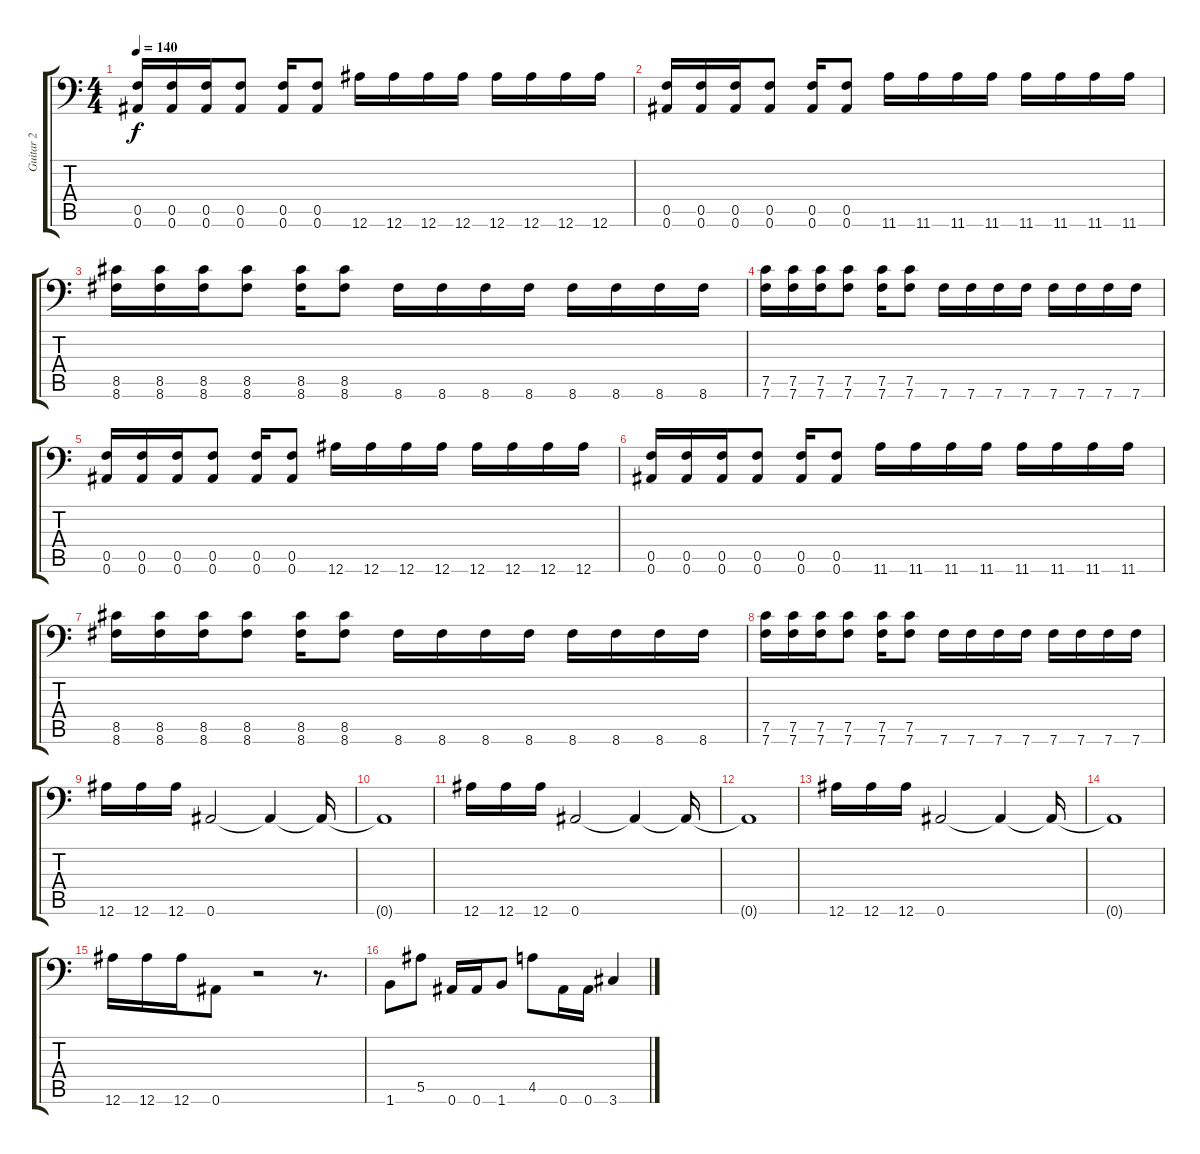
\track ("Guitar 2" "Guitar 2") {instrument distortionguitar}
\staff {score tabs}
\tuning (C4 G3 Eb3 Bb2 F2 Bb1) {hide}
\ts (4 4)
\tempo 140
\clef f4
\ks c
(0.5 0.6).16{dy f} (0.5 0.6).16 (0.5 0.6).16 (0.5 0.6).8 (0.5 0.6).16 (0.5 0.6).8 12.6.16 12.6.16 12.6.16 12.6.16 12.6.16 12.6.16 12.6.16 12.6.16 |
(0.5 0.6).16 (0.5 0.6).16 (0.5 0.6).16 (0.5 0.6).8 (0.5 0.6).16 (0.5 0.6).8 11.6.16 11.6.16 11.6.16 11.6.16 11.6.16 11.6.16 11.6.16 11.6.16 |
(8.5 8.6).16 (8.5 8.6).16 (8.5 8.6).16 (8.5 8.6).8 (8.5 8.6).16 (8.5 8.6).8 8.6.16 8.6.16 8.6.16 8.6.16 8.6.16 8.6.16 8.6.16 8.6.16 |
(7.5 7.6).16 (7.5 7.6).16 (7.5 7.6).16 (7.5 7.6).8 (7.5 7.6).16 (7.5 7.6).8 7.6.16 7.6.16 7.6.16 7.6.16 7.6.16 7.6.16 7.6.16 7.6.16 |
(0.5 0.6).16 (0.5 0.6).16 (0.5 0.6).16 (0.5 0.6).8 (0.5 0.6).16 (0.5 0.6).8 12.6.16 12.6.16 12.6.16 12.6.16 12.6.16 12.6.16 12.6.16 12.6.16 |
(0.5 0.6).16 (0.5 0.6).16 (0.5 0.6).16 (0.5 0.6).8 (0.5 0.6).16 (0.5 0.6).8 11.6.16 11.6.16 11.6.16 11.6.16 11.6.16 11.6.16 11.6.16 11.6.16 |
(8.5 8.6).16 (8.5 8.6).16 (8.5 8.6).16 (8.5 8.6).8 (8.5 8.6).16 (8.5 8.6).8 8.6.16 8.6.16 8.6.16 8.6.16 8.6.16 8.6.16 8.6.16 8.6.16 |
(7.5 7.6).16 (7.5 7.6).16 (7.5 7.6).16 (7.5 7.6).8 (7.5 7.6).16 (7.5 7.6).8 7.6.16 7.6.16 7.6.16 7.6.16 7.6.16 7.6.16 7.6.16 7.6.16 |
12.6.16 12.6.16 12.6.16 0.6.2 0.6{t}.4 0.6{t}.16 |
0.6{t}.1 |
12.6.16 12.6.16 12.6.16 0.6.2 0.6{t}.4 0.6{t}.16 |
0.6{t}.1 |
12.6.16 12.6.16 12.6.16 0.6.2 0.6{t}.4 0.6{t}.16 |
0.6{t}.1 |
12.6.16 12.6.16 12.6.16 0.6.8 r.2 r.8{d} |
1.6.8 5.5.8 0.6.16 0.6.16 1.6.8 4.5.8 0.6.16 0.6.16 3.6.4
